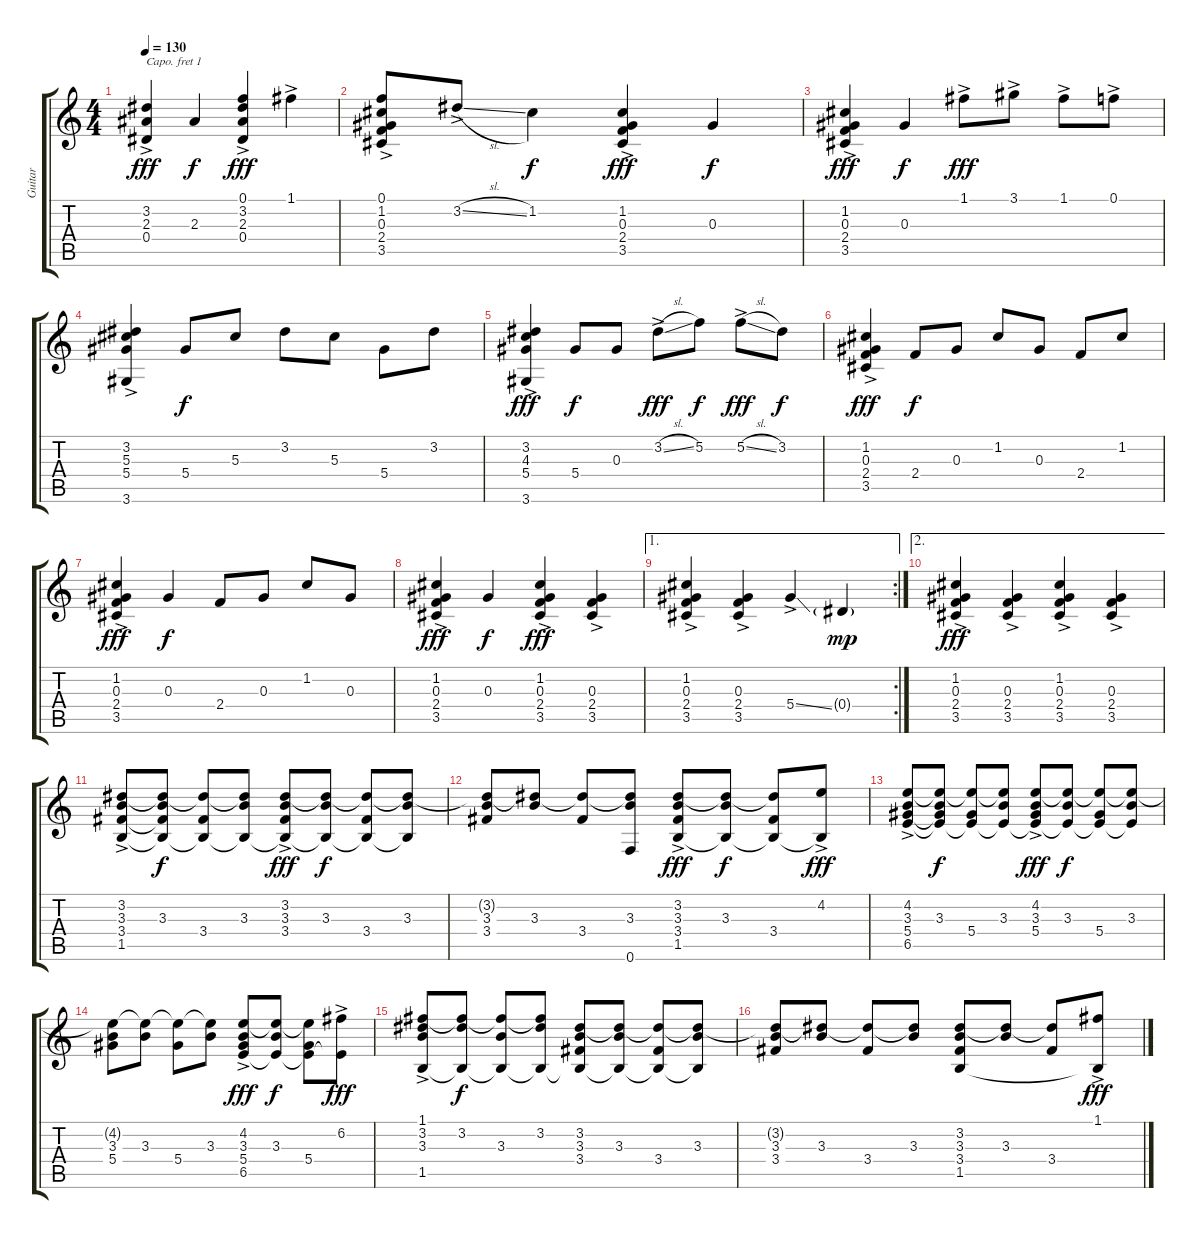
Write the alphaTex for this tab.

\track ("Guitar" "Guitar") {instrument acousticguitarsteel}
\staff {score tabs}
\capo 1
\tuning (E4 B3 G3 D3 A2 E2) {hide}
\ts (4 4)
\tempo 130
\clef g2
\ks c
(3.2{ac} 2.3 0.4).4{dy fff} 2.3.4{dy f} (0.1{ac} 3.2 2.3 0.4).4{dy fff} 1.1{ac}.4 |
(0.1{ac} 1.2 0.3 2.4 3.5).8 3.2{sl ac}.8 1.2.4{dy f} (1.2{ac} 0.3 2.4 3.5).4{dy fff} 0.3.4{dy f} |
(1.2{ac} 0.3 2.4 3.5).4{dy fff} 0.3.4{dy f} 1.1{ac}.8{dy fff} 3.1{ac}.8 1.1{ac}.8 0.1{ac}.8 |
(3.2{ac} 5.3 5.4 3.6).4 5.4.8{dy f} 5.3.8 3.2.8 5.3.8 5.4.8 3.2.8 |
(3.2{ac} 4.3 5.4 3.6).4{dy fff} 5.4.8{dy f} 0.3.8 3.2{sl ac}.8{dy fff} 5.2.8{dy f} 5.2{sl ac}.8{dy fff} 3.2.8{dy f} |
(1.2{ac} 0.3 2.4 3.5).4{dy fff} 2.4.8{dy f} 0.3.8 1.2.8 0.3.8 2.4.8 1.2.8 |
(1.2{ac} 0.3 2.4 3.5).4{dy fff} 0.3.4{dy f} 2.4.8 0.3.8 1.2.8 0.3.8 |
(1.2{ac} 0.3 2.4 3.5).4{dy fff} 0.3.4{dy f} (1.2{ac} 0.3{ac} 2.4{ac} 3.5{ac}).4{dy fff} (0.3{ac} 2.4{ac} 3.5{ac}).4 |
\ae 1
\rc 2
(1.2 0.3{ac} 2.4{ac} 3.5{ac}).4 (0.3{ac} 2.4{ac} 3.5{ac}).4 5.4{ss ac}.4 0.4{g}.4{dy mp} |
\ae 2
(1.2 0.3{ac} 2.4{ac} 3.5{ac}).4{dy fff} (0.3{ac} 2.4{ac} 3.5{ac}).4 (1.2{ac} 0.3{ac} 2.4{ac} 3.5{ac}).4 (0.3{ac} 2.4{ac} 3.5{ac}).4 |
(3.2{ac} 3.3 3.4{ac} 1.5{ac}).8 (3.2{t} 3.3 3.4{t} 1.5{t}).8{dy f} (3.2{t} 3.4 1.5{t}).8 (3.2{t} 3.3 1.5{t}).8 (3.2{ac} 3.3 3.4 1.5{t}).8{dy fff} (3.2{t} 3.3 1.5{t}).8{dy f} (3.2{t} 3.4 1.5{t}).8 (3.2{t} 3.3 1.5{t}).8 |
(3.2{t} 3.3 3.4).8 (3.2{t} 3.3).8 (3.2{t} 3.4).8 (3.2{t} 3.3 0.6).8 (3.2{ac} 3.3 3.4 1.5).8{dy fff} (3.2{t} 3.3 1.5{t}).8{dy f} (3.2{t} 3.4 1.5{t}).8 (4.2{ac} 1.5{t}).8{dy fff} |
(4.2{ac} 3.3 5.4 6.5).8 (4.2{t} 3.3 5.4{t} 6.5{t}).8{dy f} (4.2{t} 5.4 6.5{t}).8 (4.2{t} 3.3 6.5{t}).8 (4.2{ac} 3.3 5.4 6.5{t}).8{dy fff} (4.2{t} 3.3 6.5{t}).8{dy f} (4.2{t} 5.4 6.5{t}).8 (4.2{t} 3.3 6.5{t}).8 |
(4.2{t} 3.3 5.4).8 (4.2{t} 3.3).8 (4.2{t} 5.4).8 (4.2{t} 3.3).8 (4.2{ac} 3.3 5.4 6.5).8{dy fff} (4.2{t} 3.3 6.5{t}).8{dy f} (4.2{t} 5.4 6.5{t}).8 (6.2{ac} 6.5{t}).8{dy fff} |
(1.1{ac} 3.2 3.3 1.5).8 (1.1{t} 3.2 1.5{t}).8{dy f} (1.1{t} 3.3 1.5{t}).8 (1.1{t} 3.2 1.5{t}).8 (3.2 3.3 3.4 1.5{t}).8 (3.2{t} 3.3 1.5{t}).8 (3.2{t} 3.4 1.5{t}).8 (3.2{t} 3.3 1.5{t}).8 |
(3.2{t} 3.3 3.4).8 (3.2{t} 3.3).8 (3.2{t} 3.4).8 (3.2{t} 3.3).8 (3.2 3.3 3.4 1.5).8 (3.2{t} 3.3).8 (3.2{t} 3.4).8 (1.1{ac} 1.5{t}).8{dy fff}
